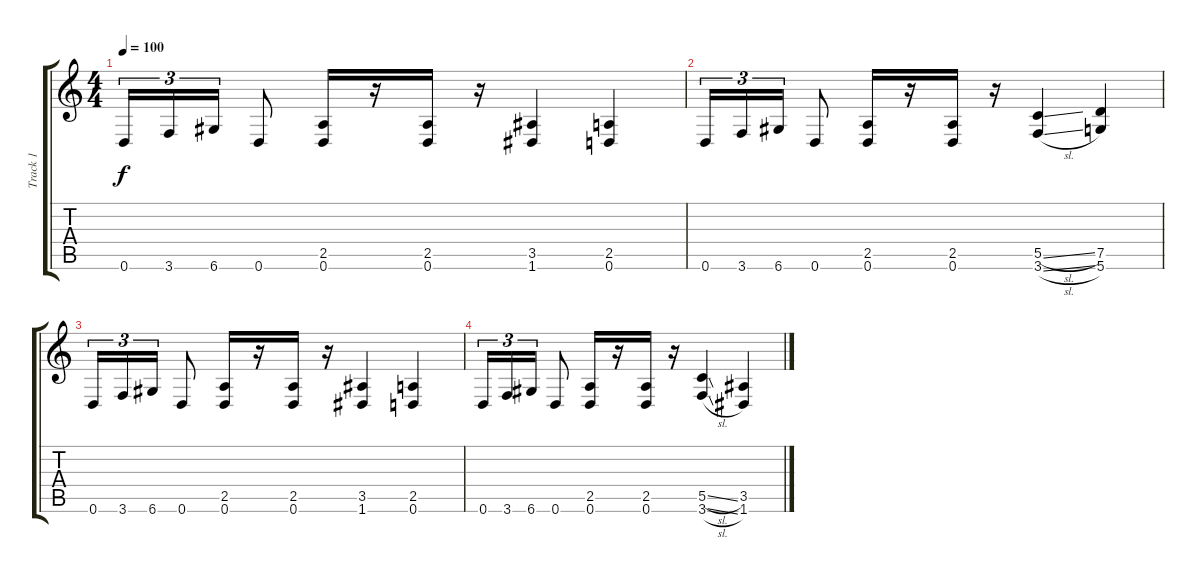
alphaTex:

\track ("Track 1" "Track 1") {instrument distortionguitar}
\staff {score tabs}
\tuning (D4 A3 F3 C3 G2 D2) {hide}
\ts (4 4)
\tempo 100
\clef g2
\ks c
0.6.16{tu (3 2) dy f} 3.6.16{tu (3 2)} 6.6.16{tu (3 2)} 0.6.8 (2.5 0.6).16 r.16 (2.5 0.6).16 r.16 (3.5 1.6).4 (2.5 0.6).4 |
0.6.16{tu (3 2)} 3.6.16{tu (3 2)} 6.6.16{tu (3 2)} 0.6.8 (2.5 0.6).16 r.16 (2.5 0.6).16 r.16 (5.5{sl} 3.6{sl}).4 (7.5 5.6).4 |
0.6.16{tu (3 2)} 3.6.16{tu (3 2)} 6.6.16{tu (3 2)} 0.6.8 (2.5 0.6).16 r.16 (2.5 0.6).16 r.16 (3.5 1.6).4 (2.5 0.6).4 |
0.6.16{tu (3 2)} 3.6.16{tu (3 2)} 6.6.16{tu (3 2)} 0.6.8 (2.5 0.6).16 r.16 (2.5 0.6).16 r.16 (5.5{sl} 3.6{sl}).4 (3.5 1.6).4
